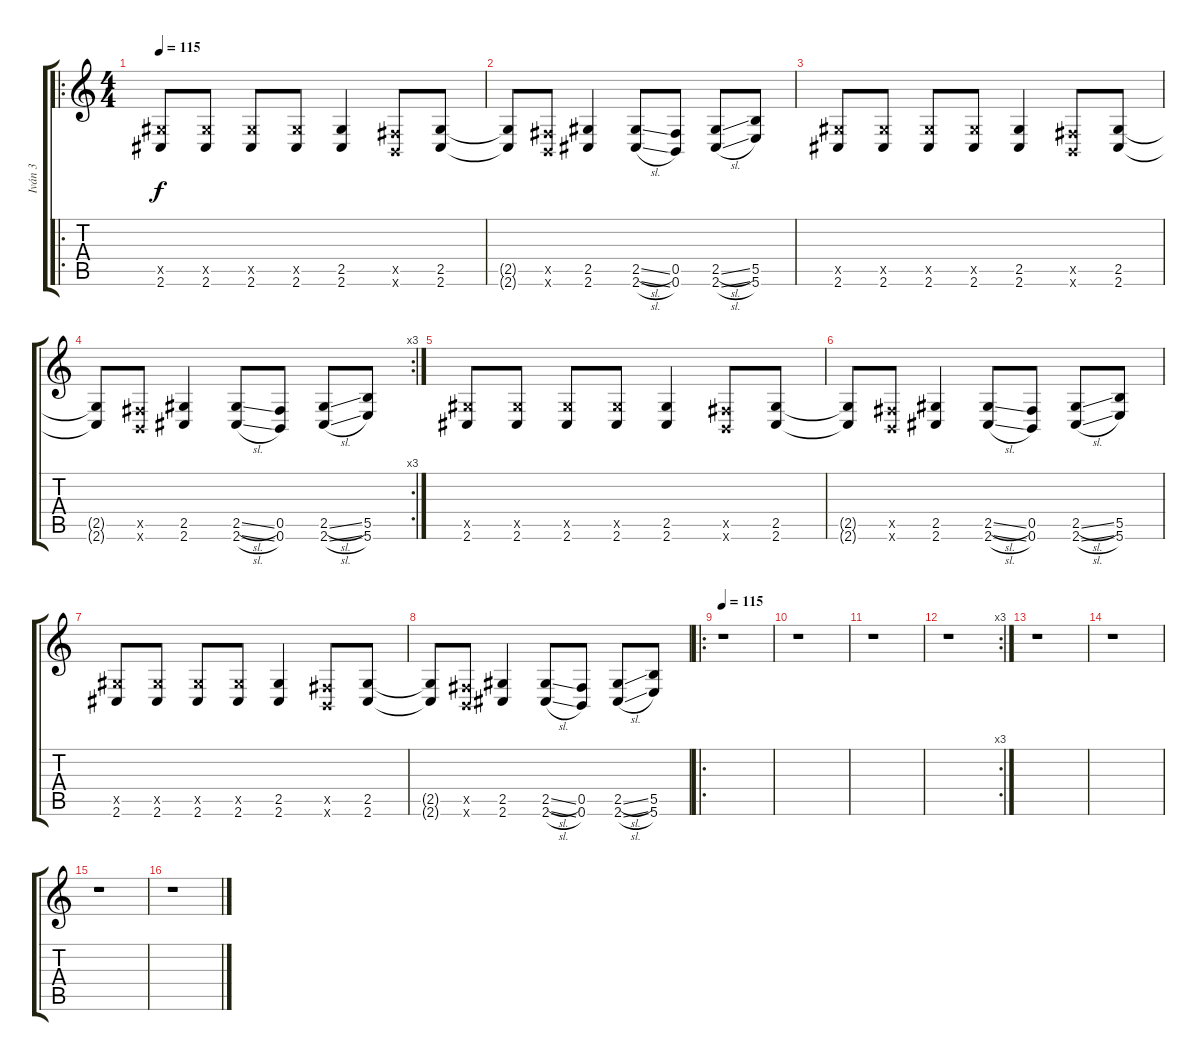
\track ("Iván 3" "Iván 3") {instrument overdrivenguitar}
\staff {score tabs}
\tuning (Db4 Ab3 E3 B2 Gb2 B1) {hide}
\ro
\ts (4 4)
\tempo 115
\clef g2
\ks c
(2.5{x} 2.6).8{dy f} (2.5{x} 2.6).8 (2.5{x} 2.6).8 (2.5{x} 2.6).8 (2.5 2.6).4 (0.5{x} 0.6{x}).8 (2.5 2.6).8 |
(2.5{t} 2.6{t}).8 (0.5{x} 0.6{x}).8 (2.5 2.6).4 (2.5{sl} 2.6{sl}).8 (0.5 0.6).8 (2.5{sl} 2.6{sl}).8 (5.5 5.6).8 |
(2.5{x} 2.6).8 (2.5{x} 2.6).8 (2.5{x} 2.6).8 (2.5{x} 2.6).8 (2.5 2.6).4 (0.5{x} 0.6{x}).8 (2.5 2.6).8 |
\rc 3
(2.5{t} 2.6{t}).8 (0.5{x} 0.6{x}).8 (2.5 2.6).4 (2.5{sl} 2.6{sl}).8 (0.5 0.6).8 (2.5{sl} 2.6{sl}).8 (5.5 5.6).8 |
(2.5{x} 2.6).8 (2.5{x} 2.6).8 (2.5{x} 2.6).8 (2.5{x} 2.6).8 (2.5 2.6).4 (0.5{x} 0.6{x}).8 (2.5 2.6).8 |
(2.5{t} 2.6{t}).8 (0.5{x} 0.6{x}).8 (2.5 2.6).4 (2.5{sl} 2.6{sl}).8 (0.5 0.6).8 (2.5{sl} 2.6{sl}).8 (5.5 5.6).8 |
(2.5{x} 2.6).8 (2.5{x} 2.6).8 (2.5{x} 2.6).8 (2.5{x} 2.6).8 (2.5 2.6).4 (0.5{x} 0.6{x}).8 (2.5 2.6).8 |
(2.5{t} 2.6{t}).8 (0.5{x} 0.6{x}).8 (2.5 2.6).4 (2.5{sl} 2.6{sl}).8 (0.5 0.6).8 (2.5{sl} 2.6{sl}).8 (5.5 5.6).8 |
\ro
\tempo 115
r.1 |
r.1 |
r.1 |
\rc 3
r.1 |
r.1 |
r.1 |
r.1 |
r.1
